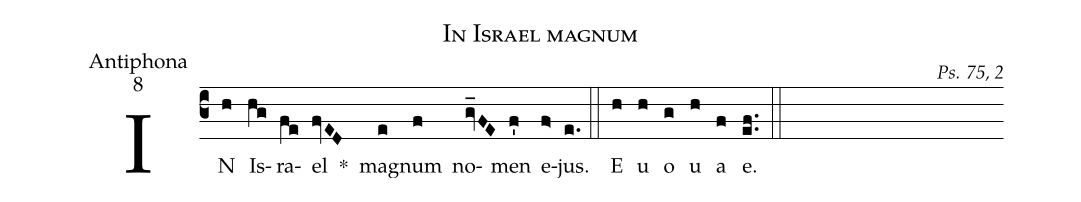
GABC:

name:In Israel magnum;
office-part:Antiphona;
mode:8;
commentary:Ps. 75, 2;
%%
(c3)
IN(h) Is(hg)ra(fe)el(fvED) *()
ma(e)gnum(f) no(gv_FE)men(f') e(f>)jus.(e.) (::)
E(h) u(h) o(g) u(h) a(f) e.(ef..) (::)
